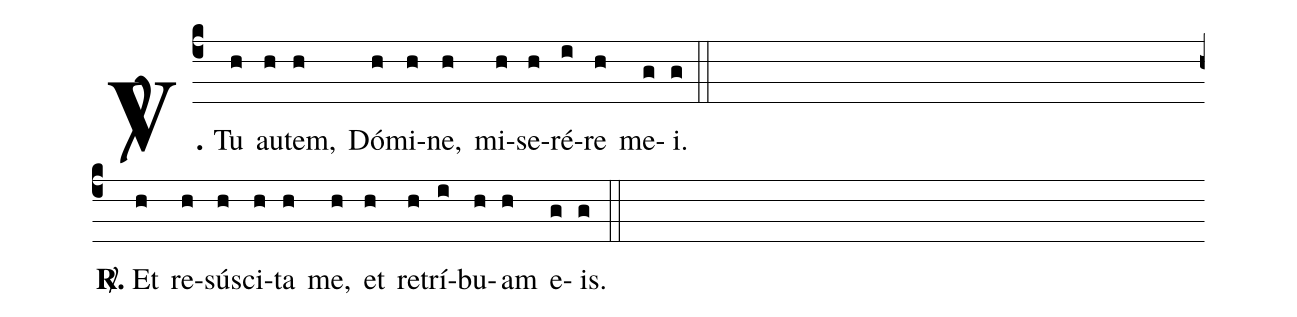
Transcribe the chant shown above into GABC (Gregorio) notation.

%%
(c4)<b><sp>V/</sp>.</b> Tu(h) au(h)tem,(h) Dó(h)mi(h)ne,(h) mi(h)se(h)ré(i)re(h) me(g)i.(g) (::Z)
<b><sp>R/</sp>.</b> Et(h) re(h)sú(h)sci(h)ta(h) me,(h) et(h) re(h)trí(i)bu(h)am(h) e(g)is.(g) (::)
